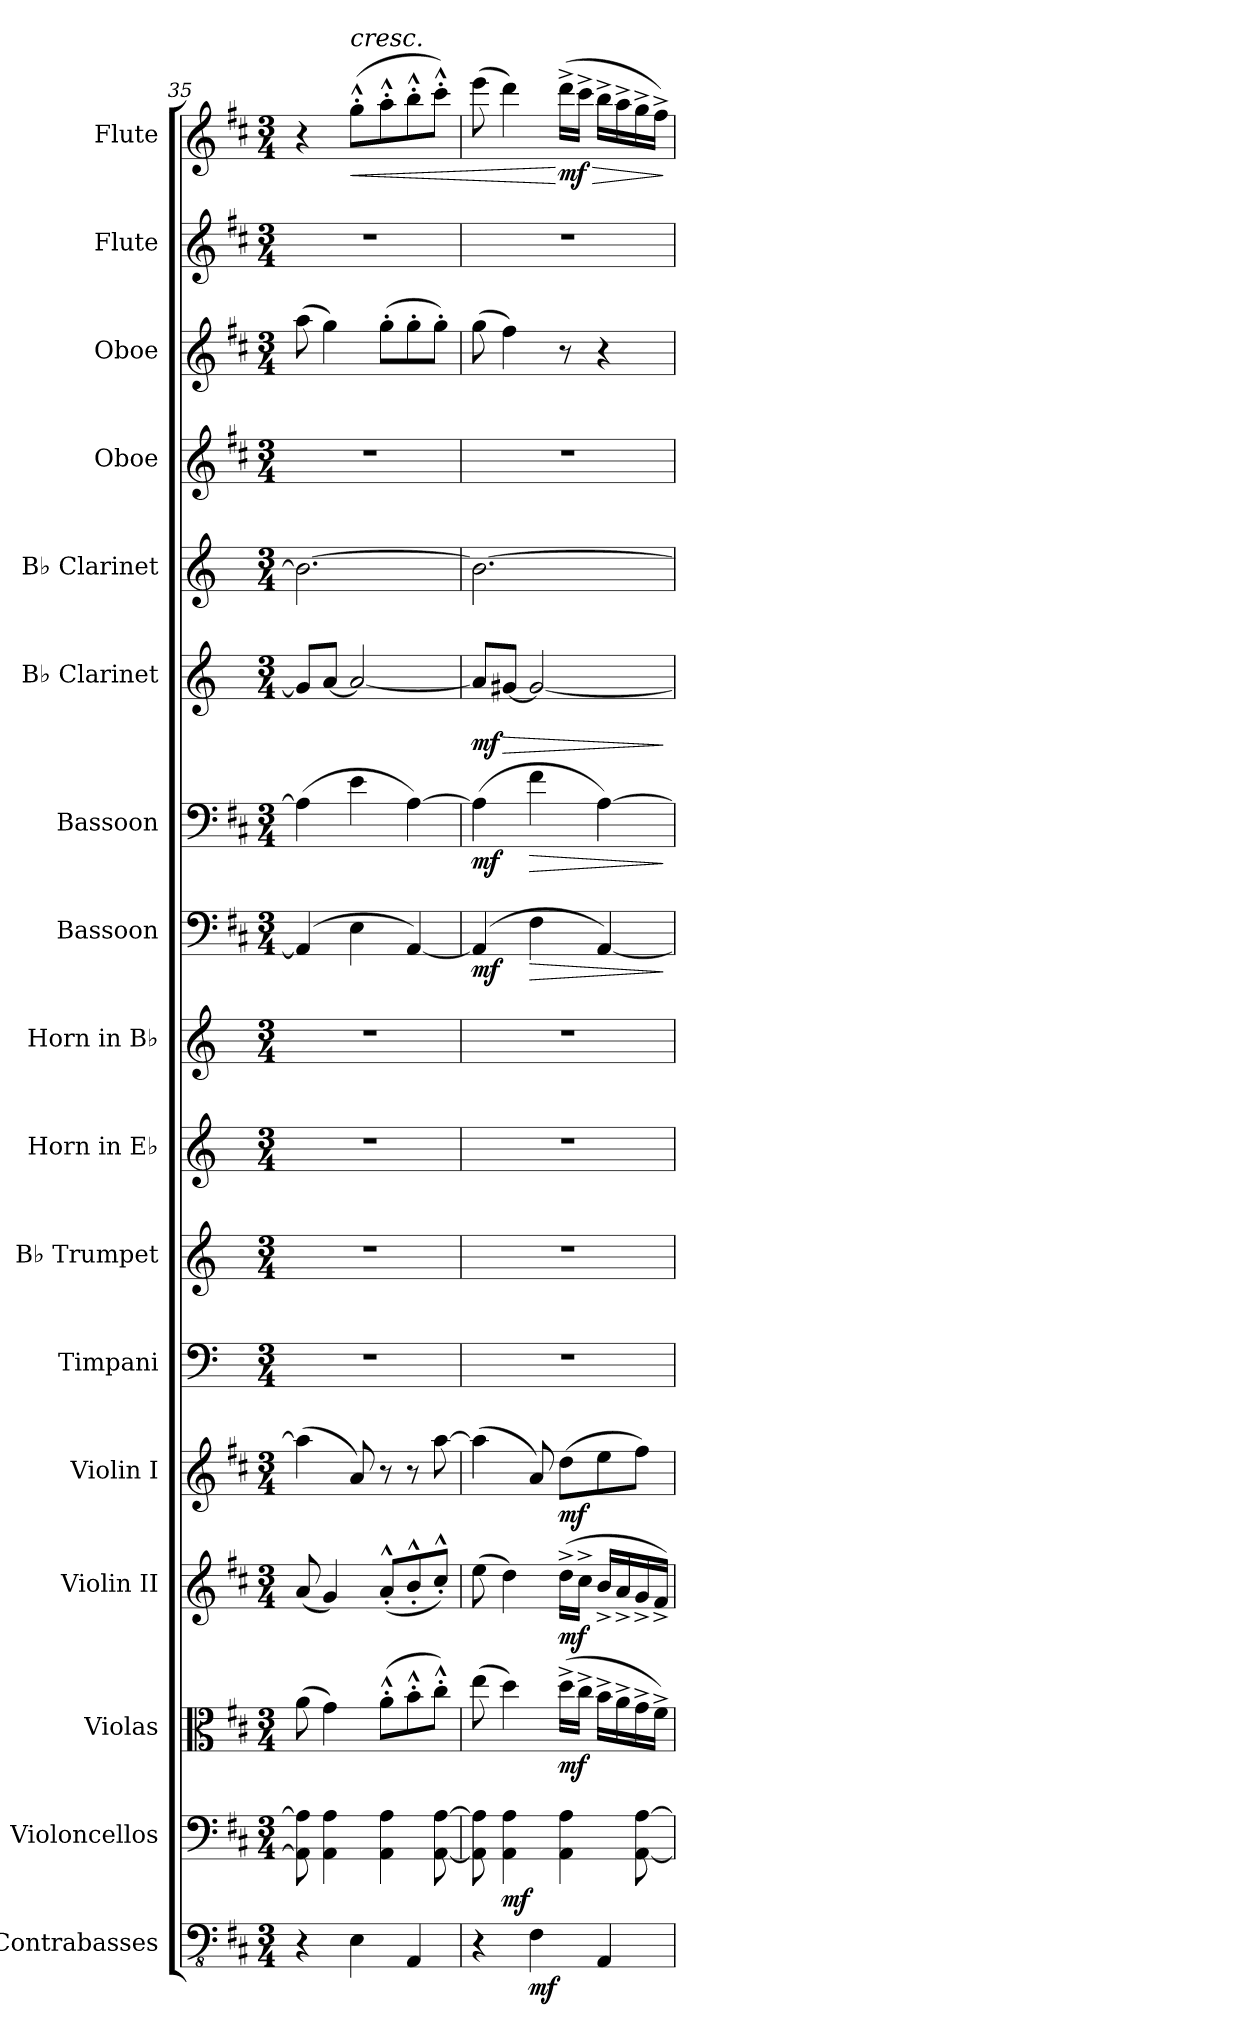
**kern	**dynam	**kern	**dynam	**kern	**dynam	**kern	**dynam	**kern	**dynam	**kern	**kern	**kern	**kern	**kern	**dynam	**kern	**dynam	**kern	**dynam	**kern	**kern	**kern	**kern	**kern	**dynam
*part17	*part17	*part16	*part16	*part15	*part15	*part14	*part14	*part13	*part13	*part12	*part11	*part10	*part9	*part8	*part8	*part7	*part7	*part6	*part6	*part5	*part4	*part3	*part2	*part1	*part1
*staff17	*staff17	*staff16	*staff16	*staff15	*staff15	*staff14	*staff14	*staff13	*staff13	*staff12	*staff11	*staff10	*staff9	*staff8	*staff8	*staff7	*staff7	*staff6	*staff6	*staff5	*staff4	*staff3	*staff2	*staff1	*staff1
*I"Contrabasses	*	*I"Violoncellos	*	*I"Violas	*	*I"Violin II	*	*I"Violin I	*	*I"Timpani	*I"B♭ Trumpet	*I"Horn in E♭	*I"Horn in B♭	*I"Bassoon	*	*I"Bassoon	*	*I"B♭ Clarinet	*	*I"B♭ Clarinet	*I"Oboe	*I"Oboe	*I"Flute	*I"Flute	*
*I'Cbs.	*	*I'Vcs.	*	*I'Vlas.	*	*I'Vln II.	*	*I'Vln I.	*	*I'Timp.	*I'B♭ Tpt.	*	*	*I'Bsn.	*	*I'Bsn.	*	*I'B♭ Cl.	*	*I'B♭ Cl.	*I'Ob.	*I'Ob.	*I'Fl.	*I'Fl.	*
*clefFv4	*	*clefF4	*	*clefC3	*	*clefG2	*	*clefG2	*	*clefF4	*clefG2	*clefG2	*clefG2	*clefF4	*	*clefF4	*	*clefG2	*	*clefG2	*clefG2	*clefG2	*clefG2	*clefG2	*
*	*	*	*	*	*	*	*	*	*	*	*ITrd1c2	*ITrd5c9	*ITrd1c2	*	*	*	*	*ITrd1c2	*	*ITrd1c2	*	*	*	*	*
*k[f#c#]	*	*k[f#c#]	*	*k[f#c#]	*	*k[f#c#]	*	*k[f#c#]	*	*k[]	*k[b-e-]	*k[b-e-a-]	*k[b-e-]	*k[f#c#]	*	*k[f#c#]	*	*k[b-e-]	*	*k[b-e-]	*k[f#c#]	*k[f#c#]	*k[f#c#]	*k[f#c#]	*
*M3/4	*	*M3/4	*	*M3/4	*	*M3/4	*	*M3/4	*	*M3/4	*M3/4	*M3/4	*M3/4	*M3/4	*	*M3/4	*	*M3/4	*	*M3/4	*M3/4	*M3/4	*M3/4	*M3/4	*
=35	=35	=35	=35	=35	=35	=35	=35	=35	=35	=35	=35	=35	=35	=35	=35	=35	=35	=35	=35	=35	=35	=35	=35	=35	=35
4r	.	8AA\] 8A\]	.	(8a\	.	(8a/	.	(4aa\]	.	2.r	2.r	2.r	2.r	(4AA/]	.	(4A\]	.	8f#/L]	.	2.a\_	2.r	(8aa\	2.r	4r	.
.	.	4AA\ 4A\	.	4g\)	.	4g/)	.	.	.	.	.	.	.	.	.	.	.	[8g/J	.	.	.	4gg\)	.	.	.
!	!	!	!	!	!	!	!	!	!	!	!	!	!	!	!	!	!	!	!	!	!	!	!	!LO:TX:a:i:t=cresc.	!
!	!	!	!	!	!	!	!	!	!	!	!	!	!	!	!	!	!	!	!	!	!	!	!	!	!LO:HP:b
4EE\	.	.	.	.	.	.	.	8a/)	.	.	.	.	.	4E\	.	4e\	.	2g/_	.	.	.	.	.	(8gg'^^\L	<
.	.	4AA\ 4A\	.	(8a'^^\L	.	(8a'^^/L	.	8r	.	.	.	.	.	.	.	.	.	.	.	.	.	(8gg'\L	.	8aa'^^\	.
4AAA/	.	.	.	8b'^^\	.	8b'^^/	.	8r	.	.	.	.	.	[4AA/)	.	[4A\)	.	.	.	.	.	8gg'\	.	8bb'^^\	.
.	.	[8AA\ [8A\	.	8cc#'^^\J)	.	8cc#'^^/J)	.	[8aa\	.	.	.	.	.	.	.	.	.	.	.	.	.	8gg'\J)	.	8ccc#'^^\J)	.
=36	=36	=36	=36	=36	=36	=36	=36	=36	=36	=36	=36	=36	=36	=36	=36	=36	=36	=36	=36	=36	=36	=36	=36	=36	=36
!	!	!	!	!	!	!	!	!	!	!	!	!	!	!	!LO:DY:b	!	!LO:DY:b	!	!LO:DY:b	!	!	!	!	!	!
4r	.	8AA\] 8A\]	.	(8ee\	.	(8ee\	.	(4aa\]	.	2.r	2.r	2.r	2.r	(4AA/]	mf	(4A\]	mf	8g/L]	mf	2.a\_	2.r	(8gg\	2.r	(8eee\	.
!	!	!	!LO:DY:b	!	!	!	!	!	!	!	!	!	!	!	!	!	!	!	!LO:HP:b	!	!	!	!	!	!
.	.	4AA\ 4A\	mf	4dd\)	.	4dd\)	.	.	.	.	.	.	.	.	.	.	.	[8f#X/J	>	.	.	4ff#\)	.	4ddd\)	.
!	!LO:DY:b	!	!	!	!	!	!	!	!	!	!	!	!	!	!LO:HP:b	!	!LO:HP:b	!	!	!	!	!	!	!	!
4FF#\	mf	.	.	.	.	.	.	8a/)	.	.	.	.	.	4F#\	>	4f#\	>	2f#/_	.	.	.	.	.	.	.
!	!	!	!	!	!LO:DY:b	!	!LO:DY:b	!	!LO:DY:b	!	!	!	!	!	!	!	!	!	!	!	!	!	!	!	!LO:HP:n=1:b
!	!	!	!	!	!	!	!	!	!	!	!	!	!	!	!	!	!	!	!	!	!	!	!	!	!LO:DY:n=1:b
.	.	4AA\ 4A\	.	(16dd^\LL	mf	(16dd^\LL	mf	(8dd\L	mf	.	.	.	.	.	.	.	.	.	.	.	.	8r	.	(16ddd^\LL	[ > mf
.	.	.	.	16cc#^\JJ	.	16cc#^\JJ	.	.	.	.	.	.	.	.	.	.	.	.	.	.	.	.	.	16ccc#^\JJ	.
4AAA/	.	.	.	16b^\LL	.	16b^/LL	.	8ee\	.	.	.	.	.	[4AA/)	.	[4A\)	.	.	.	.	.	4r	.	16bb^\LL	.
.	.	.	.	16a^\	.	16a^/	.	.	.	.	.	.	.	.	.	.	.	.	.	.	.	.	.	16aa^\	.
.	.	[8AA\ [8A\	.	16g^\	.	16g^/	.	8ff#\J)	.	.	.	.	.	.	.	.	.	.	.	.	.	.	.	16gg^\	.
.	.	.	.	16f#^\JJ)	.	16f#^/JJ)	.	.	.	.	.	.	.	.	.	.	.	.	.	.	.	.	.	16ff#^\JJ)	.
.	.	.	.	.	.	.	.	.	.	.	.	.	.	.	]	.	]	.	]	.	.	.	.	.	]
=	=	=	=	=	=	=	=	=	=	=	=	=	=	=	=	=	=	=	=	=	=	=	=	=	=
*-	*-	*-	*-	*-	*-	*-	*-	*-	*-	*-	*-	*-	*-	*-	*-	*-	*-	*-	*-	*-	*-	*-	*-	*-	*-
